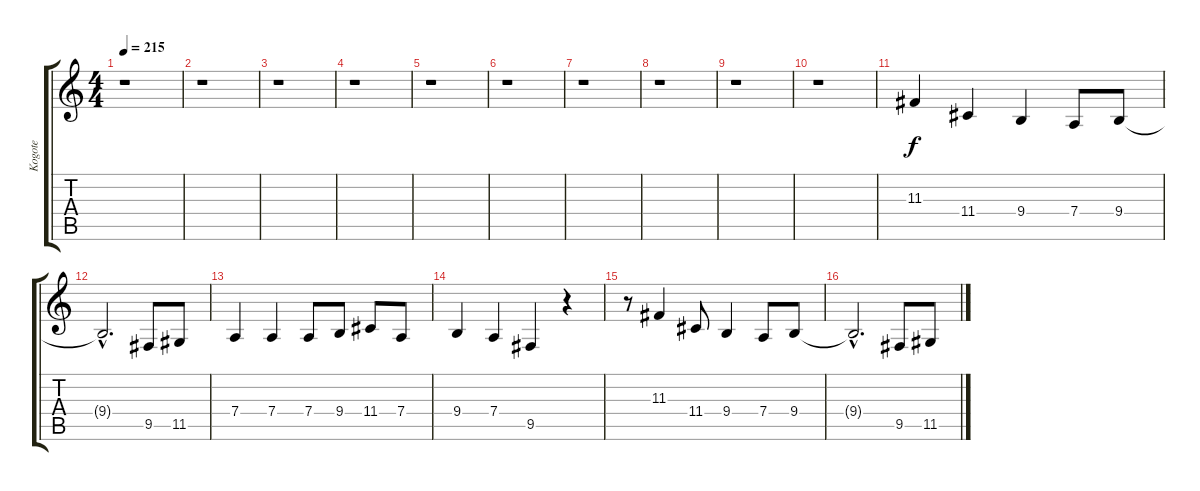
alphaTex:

\track ("Kogote" "Kogote") {instrument trombone}
\staff {score tabs}
\tuning (E4 B3 G3 D3 A2 E2) {hide}
\ts (4 4)
\tempo 215
\clef g2
\ks c
r.1{dy f instrument trombone} |
r.1 |
r.1 |
r.1 |
r.1 |
r.1 |
r.1 |
r.1 |
r.1 |
r.1 |
11.3.4 11.4.4 9.4.4 7.4.8 9.4.8 |
9.4{hac t}.2{d} 9.5.8 11.5.8 |
7.4.4 7.4.4 7.4.8 9.4.8 11.4.8 7.4.8 |
9.4.4 7.4.4 9.5.4 r.4 |
r.8 11.3.4 11.4.8 9.4.4 7.4.8 9.4.8 |
9.4{hac t}.2{d} 9.5.8 11.5.8
